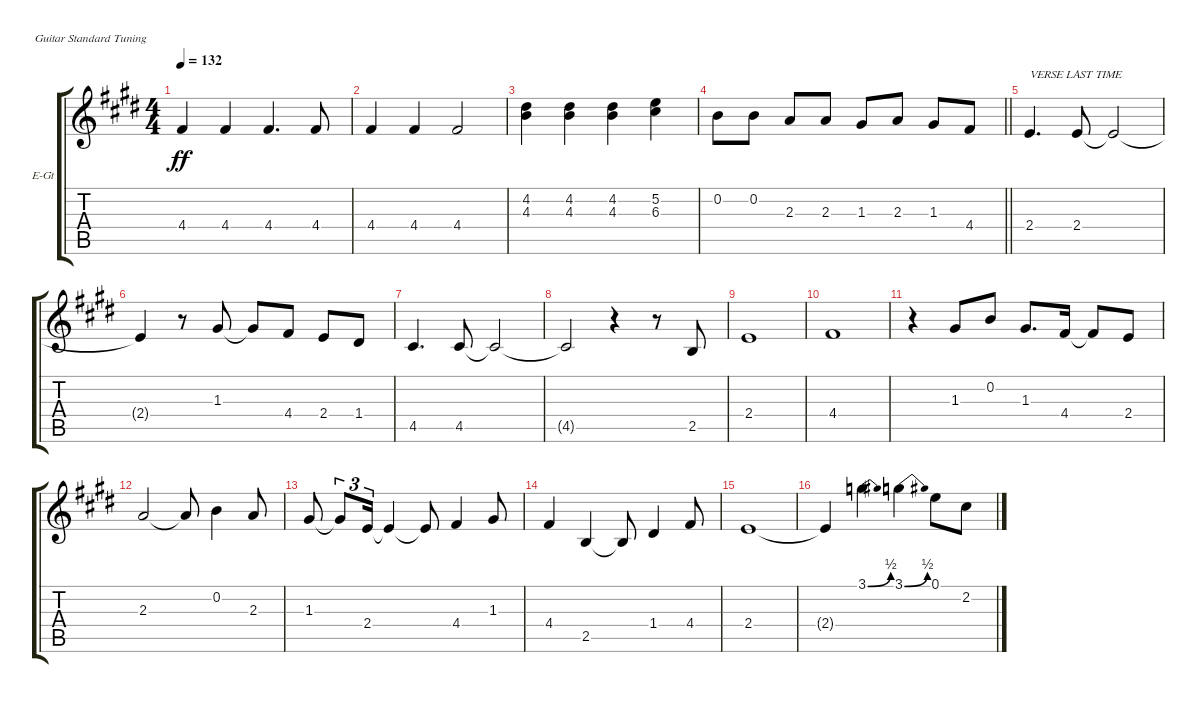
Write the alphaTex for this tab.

\defaultSystemsLayout 4
\bracketExtendMode groupsimilarinstruments
\firstSystemTrackNameOrientation horizontal
\otherSystemsTrackNameOrientation horizontal
\track ("Electric Guitar" "E-Gt") {instrument electricguitarclean}
\staff {score tabs}
\tuning (E4 B3 G3 D3 A2 E2)
\ts (4 4)
\tempo 132
\clef g2
\ks e
4.4.4{dy ff} 4.4.4 4.4.4{d} 4.4.8 |
4.4.4 4.4.4 4.4.2 |
(4.2 4.3).4 (4.3 4.2).4 (4.2 4.3).4 (5.2 6.3).4 |
\barLineRight lightlight
0.2.8 0.2.8 2.3.8 2.3.8 1.3.8 2.3.8 1.3.8 4.4.8 |
2.4.4{d txt "VERSE LAST TIME"} 2.4.8 2.4{t}.2 |
2.4{t}.4 r.8 1.3.8 1.3{t}.8 4.4.8 2.4.8 1.4.8 |
4.5.4{d} 4.5.8 4.5{t}.2 |
4.5{t}.2 r.4 r.8 2.5.8 |
2.4.1 |
4.4.1 |
r.4 1.3.8 0.2.8 1.3.8{d} 4.4.16 4.4{t}.8 2.4.8 |
2.3.2 2.3{t}.8 0.2.4 2.3.8 |
1.3.8 1.3{t}.8{tu (3 2)} 2.4.16{tu (3 2)} 2.4{t}.4 2.4{t}.8 4.4.4 1.3.8 |
4.4.4 2.5.4 2.5{t}.8 1.4.4 4.4.8 |
2.4.1 |
2.4{t}.4 3.1{be (bend 0 0 15 2)}.4 3.1{be (bend 0 0 14.399999999999999 2)}.4 0.1.8 2.2.8
